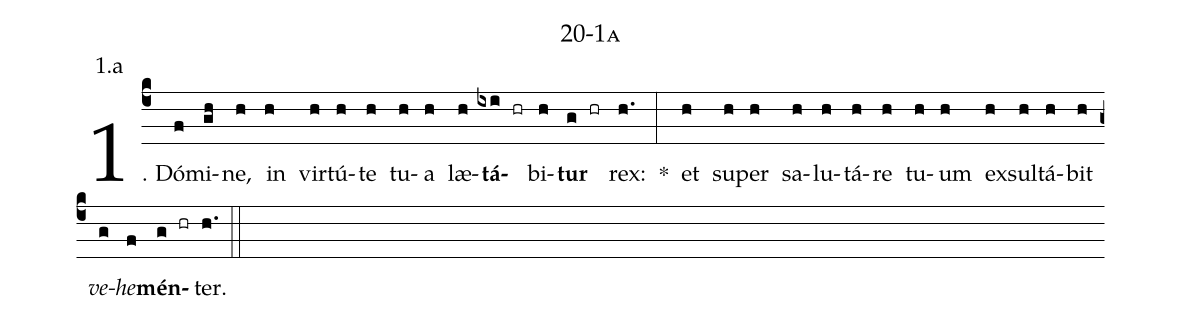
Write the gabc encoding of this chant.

name: 20-1a;
annotation: 1.a;
%%
(c4)1. Dó(f)mi(gh)ne,(h) in(h) vir(h)tú(h)te(h) tu(h)a(h) læ(h)<b>tá</b>(ixi hr)bi(h)<b>tur</b>(g hr) rex:(h.) *(:) et(h) su(h)per(h) sa(h)lu(h)tá(h)re(h) tu(h)um(h) ex(h)sul(h)tá(h)bit(h) <i>ve</i>(g)<i>he</i>(f)<b>mén</b>(g hr)ter.(h.) (::)
